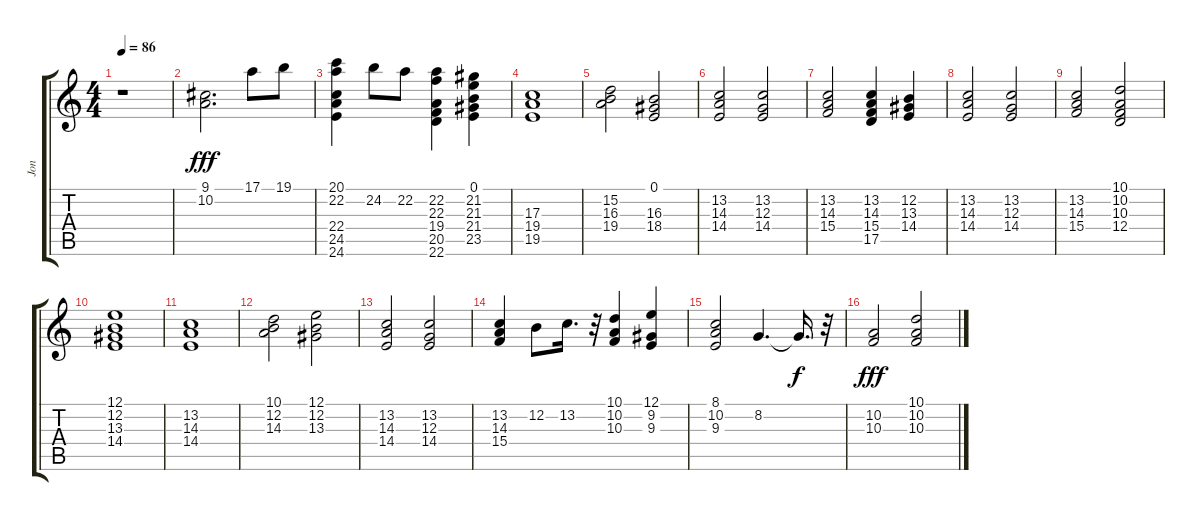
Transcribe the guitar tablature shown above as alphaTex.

\track ("Jon" "Jon") {instrument drawbarorgan}
\staff {score tabs}
\tuning (E4 B3 G3 D3 A2 E2) {hide}
\ts (4 4)
\tempo 86
\clef g2
\ks c
r.1{dy fff} |
(9.1 10.2).2{d volume 7 balance 2 instrument drawbarorgan} 17.1.8{volume 12} 19.1.8{volume 12} |
(20.1 22.2 22.4 24.5 24.6).4{volume 12} 24.2.8 22.2.8{volume 13} (22.2 22.3 19.4 20.5 22.6).4{volume 13} (0.1 21.2 21.3 21.4 23.5).4{volume 12} |
(17.3 19.4 19.5).1{volume 9} |
(15.2 16.3 19.4).2 (0.1 16.3 18.4).2 |
(13.2 14.3 14.4).2 (13.2 12.3 14.4).2 |
(13.2 14.3 15.4).2 (13.2 14.3 15.4 17.5).4 (12.2 13.3 14.4).4 |
(13.2 14.3 14.4).2 (13.2 12.3 14.4).2 |
(13.2 14.3 15.4).2 (10.1 10.2 10.3 12.4).2 |
(12.1 12.2 13.3 14.4).1 |
(13.2 14.3 14.4).1 |
(10.1 12.2 14.3).2 (12.1 12.2 13.3).2 |
(13.2 14.3 14.4).2 (13.2 12.3 14.4).2 |
(13.2 14.3 15.4).4 12.2.8 13.2.16{d} r.32 (10.1 10.2 10.3).4 (12.1 9.2 9.3).4 |
(8.1 10.2 9.3).2 8.2.4{d} 8.2{t}.16{d dy f} r.32 |
(10.2 10.3).2{dy fff} (10.1 10.2 10.3).2
